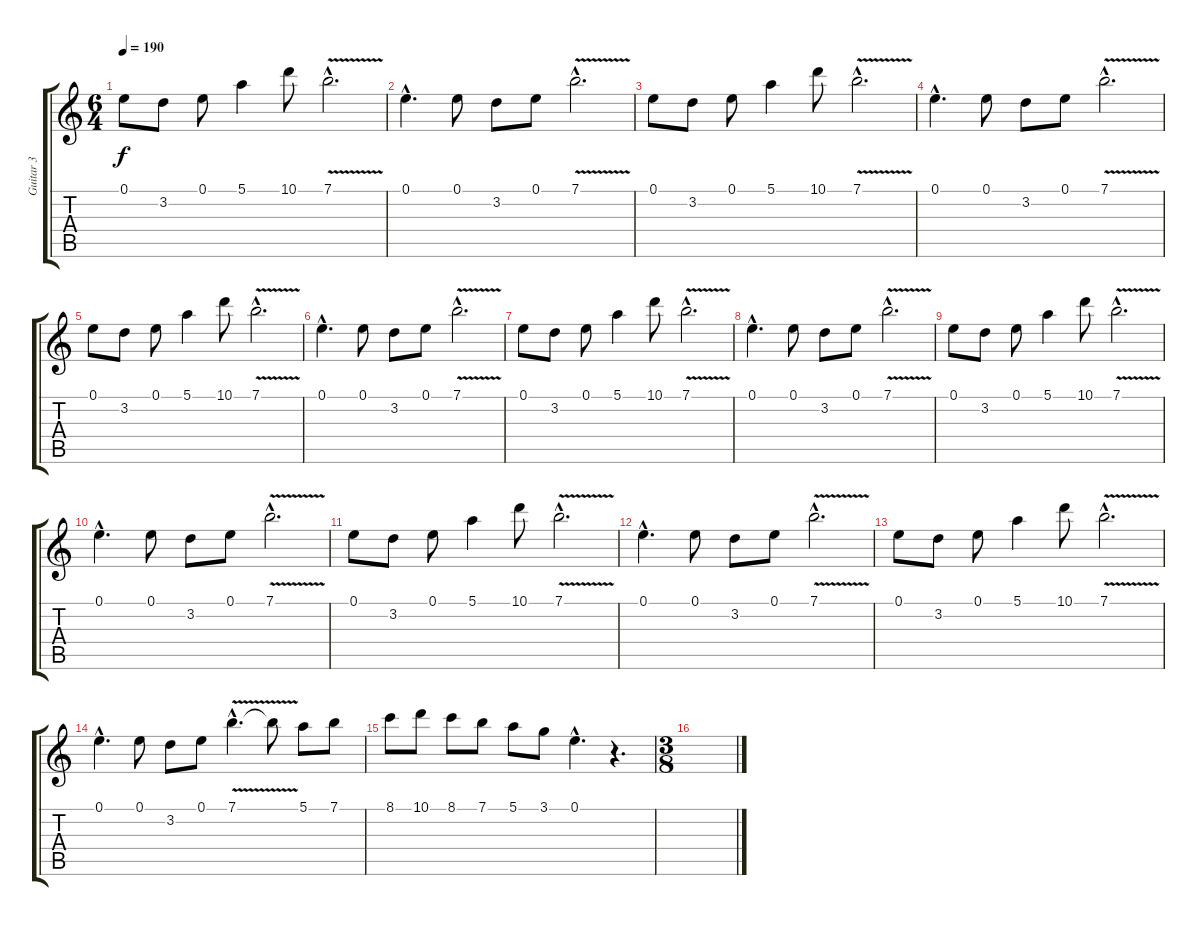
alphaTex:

\track ("Guitar 3" "Guitar 3") {instrument overdrivenguitar}
\staff {score tabs}
\tuning (E4 B3 G3 D3 A2 E2) {hide}
\ts (6 4)
\tempo 190
\clef g2
\ks c
0.1.8{dy f} 3.2.8 0.1.8 5.1.4 10.1.8 7.1{v hac}.2{d} |
0.1{hac}.4{d} 0.1.8 3.2.8 0.1.8 7.1{v hac}.2{d} |
0.1.8 3.2.8 0.1.8 5.1.4 10.1.8 7.1{v hac}.2{d} |
0.1{hac}.4{d} 0.1.8 3.2.8 0.1.8 7.1{v hac}.2{d} |
0.1.8 3.2.8 0.1.8 5.1.4 10.1.8 7.1{v hac}.2{d} |
0.1{hac}.4{d} 0.1.8 3.2.8 0.1.8 7.1{v hac}.2{d} |
0.1.8 3.2.8 0.1.8 5.1.4 10.1.8 7.1{v hac}.2{d} |
0.1{hac}.4{d} 0.1.8 3.2.8 0.1.8 7.1{v hac}.2{d} |
0.1.8 3.2.8 0.1.8 5.1.4 10.1.8 7.1{v hac}.2{d} |
0.1{hac}.4{d} 0.1.8 3.2.8 0.1.8 7.1{v hac}.2{d} |
0.1.8 3.2.8 0.1.8 5.1.4 10.1.8 7.1{v hac}.2{d} |
0.1{hac}.4{d} 0.1.8 3.2.8 0.1.8 7.1{v hac}.2{d} |
0.1.8 3.2.8 0.1.8 5.1.4 10.1.8 7.1{v hac}.2{d} |
0.1{hac}.4{d} 0.1.8 3.2.8 0.1.8 7.1{v hac}.4{d} 7.1{t}.8 5.1.8 7.1.8 |
8.1.8 10.1.8 8.1.8 7.1.8 5.1.8 3.1.8 0.1{hac}.4{d} r.4{d} |
\ts (3 8)
